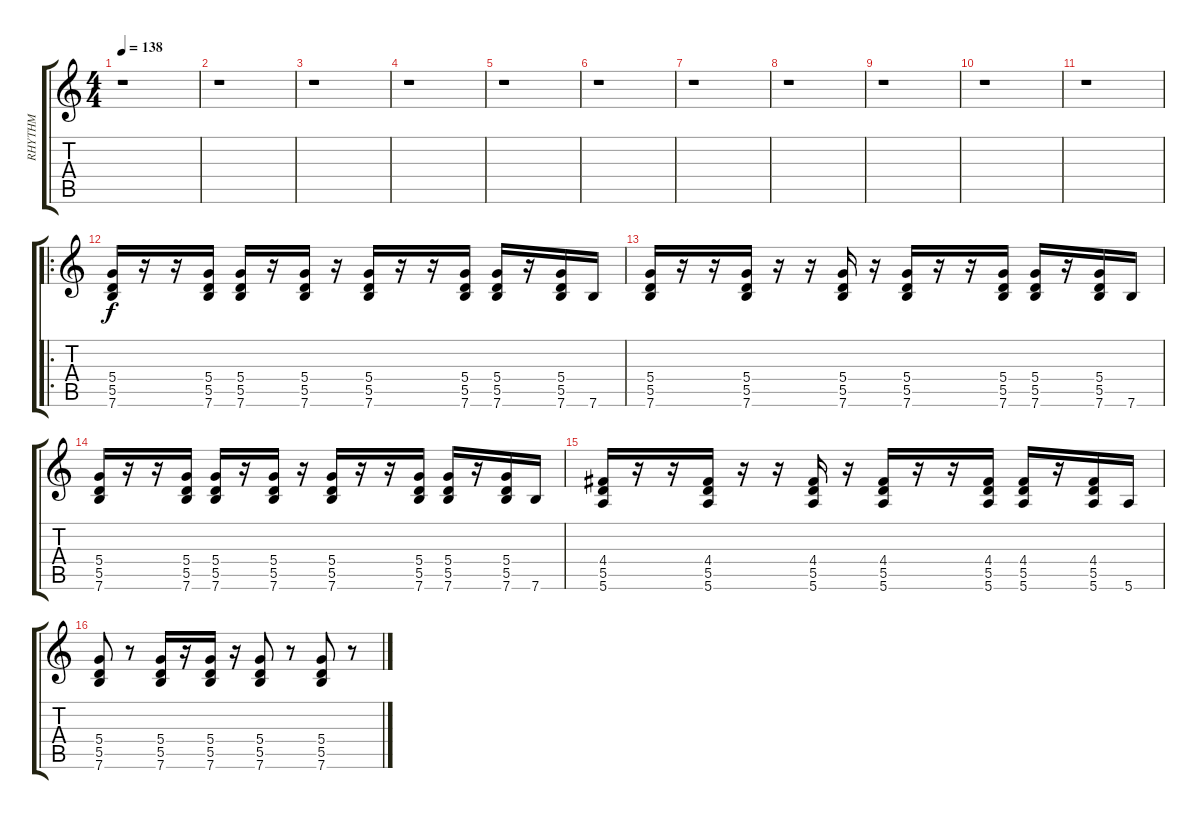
\track ("RHYTHM" "RHYTHM") {instrument overdrivenguitar}
\staff {score tabs}
\tuning (E4 B3 G3 D3 A2 E2) {hide}
\ts (4 4)
\tempo 138
\clef g2
\ks c
r.1{dy f instrument overdrivenguitar} |
r.1 |
r.1 |
r.1 |
r.1 |
r.1 |
r.1 |
r.1 |
r.1 |
r.1 |
r.1 |
\ro
(5.4 5.5 7.6).16 r.16 r.16 (5.4 5.5 7.6).16 (5.4 5.5 7.6).16 r.16 (5.4 5.5 7.6).16 r.16 (5.4 5.5 7.6).16 r.16 r.16 (5.4 5.5 7.6).16 (5.4 5.5 7.6).16 r.16 (5.4 5.5 7.6).16 7.6.16 |
(5.4 5.5 7.6).16 r.16 r.16 (5.4 5.5 7.6).16 r.16 r.16 (5.4 5.5 7.6).16 r.16 (5.4 5.5 7.6).16 r.16 r.16 (5.4 5.5 7.6).16 (5.4 5.5 7.6).16 r.16 (5.4 5.5 7.6).16 7.6.16 |
(5.4 5.5 7.6).16 r.16 r.16 (5.4 5.5 7.6).16 (5.4 5.5 7.6).16 r.16 (5.4 5.5 7.6).16 r.16 (5.4 5.5 7.6).16 r.16 r.16 (5.4 5.5 7.6).16 (5.4 5.5 7.6).16 r.16 (5.4 5.5 7.6).16 7.6.16 |
(4.4 5.5 5.6).16 r.16 r.16 (4.4 5.5 5.6).16 r.16 r.16 (4.4 5.5 5.6).16 r.16 (4.4 5.5 5.6).16 r.16 r.16 (4.4 5.5 5.6).16 (4.4 5.5 5.6).16 r.16 (4.4 5.5 5.6).16 5.6.16 |
(5.4 5.5 7.6).8 r.8 (5.4 5.5 7.6).16 r.16 (5.4 5.5 7.6).16 r.16 (5.4 5.5 7.6).8 r.8 (5.4 5.5 7.6).8 r.8
